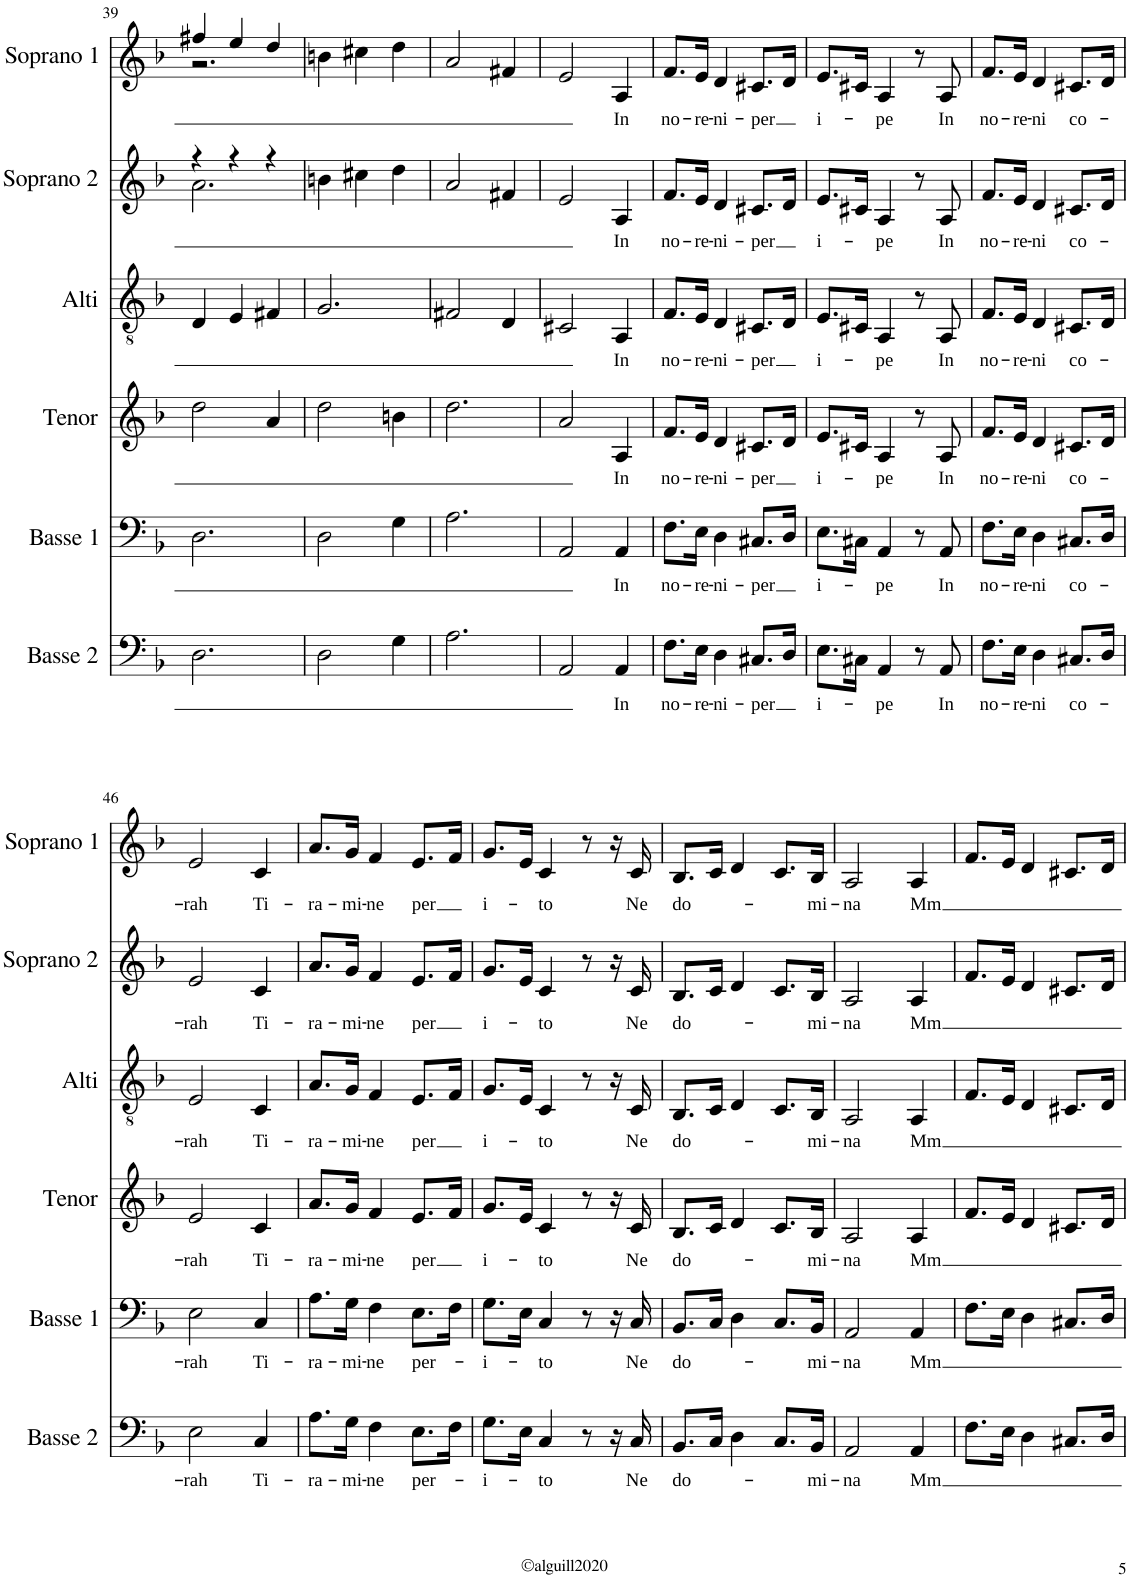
**kern	**text	**kern	**text	**kern	**text	**kern	**text	**kern	**text	**kern	**text
*part6	*part6	*part5	*part5	*part4	*part4	*part3	*part3	*part2	*part2	*part1	*part1
*staff6	*staff6	*staff5	*staff5	*staff4	*staff4	*staff3	*staff3	*staff2	*staff2	*staff1	*staff1
*I"BAsse 2	*	*I"Basse 1	*	*I"Ténor	*	*I"Alti	*	*I"Soprano 2	*	*I"Soprano 1	*
*I'Basse 2	*	*I'Basse 1	*	*	*	*I'Alti	*	*I'Soprano 2	*	*I'Soprano 1	*
!!LO:PB:g=z
*clefF4	*	*clefF4	*	*clefG2	*	*clefGv2	*	*clefG2	*	*clefG2	*
*	*	*	*	*	*	*Trd1c2	*	*Trd4c7	*	*	*
*k[b-]	*	*k[b-]	*	*k[b-]	*	*k[b-]	*	*k[b-]	*	*k[b-]	*
*d:	*	*d:	*	*d:	*	*d:	*	*d:	*	*d:	*
*M3/4	*	*M3/4	*	*M3/4	*	*M3/4	*	*M3/4	*	*M3/4	*
=39	=39	=39	=39	=39	=39	=39	=39	=39	=39	=39	=39
*	*	*	*	*	*	*	*	*^	*	*^	*
2.D\	.	2.D\	.	2dd\	.	4D/	.	4r	2.a\	.	4ff#X/	2.r	.
.	.	.	.	.	.	4E/	.	4r	.	.	4ee/	.	.
.	.	.	.	4a/	.	4F#X/	.	4r	.	.	4dd/	.	.
*	*	*	*	*	*	*	*	*v	*v	*	*	*	*
*	*	*	*	*	*	*	*	*	*	*v	*v	*
=40	=40	=40	=40	=40	=40	=40	=40	=40	=40	=40	=40
2D\	.	2D\	.	2dd\	.	2.G/	.	4bn\	.	4bn\	.
.	.	.	.	.	.	.	.	4cc#X\	.	4cc#X\	.
4G\	.	4G\	.	4bn\	.	.	.	4dd\	.	4dd\	.
=41	=41	=41	=41	=41	=41	=41	=41	=41	=41	=41	=41
2.A\	.	2.A\	.	2.dd\	.	2F#X/	.	2a/	.	2a/	.
.	.	.	.	.	.	4D/	.	4f#X/	.	4f#X/	.
=42	=42	=42	=42	=42	=42	=42	=42	=42	=42	=42	=42
2AA/	.	2AA/	.	2a/	.	2C#X/	.	2e/	.	2e/	.
!	!LO:LY:b	!	!LO:LY:b	!	!LO:LY:b	!	!LO:LY:b	!	!LO:LY:b	!	!LO:LY:b
4AA/	In	4AA/	In	4A/	In	4AA/	In	4A/	In	4A/	In
=43	=43	=43	=43	=43	=43	=43	=43	=43	=43	=43	=43
!	!LO:LY:b	!	!LO:LY:b	!	!LO:LY:b	!	!LO:LY:b	!	!LO:LY:b	!	!LO:LY:b
8.F\L	no-	8.F\L	no-	8.f/L	no-	8.F/L	no-	8.f/L	no-	8.f/L	no-
!	!LO:LY:b	!	!LO:LY:b	!	!LO:LY:b	!	!LO:LY:b	!	!LO:LY:b	!	!LO:LY:b
16E\Jk	-re-	16E\Jk	-re-	16e/Jk	-re-	16E/Jk	-re-	16e/Jk	-re-	16e/Jk	-re-
!	!LO:LY:b	!	!LO:LY:b	!	!LO:LY:b	!	!LO:LY:b	!	!LO:LY:b	!	!LO:LY:b
4D\	-ni-	4D\	-ni-	4d/	-ni-	4D/	-ni-	4d/	-ni-	4d/	-ni-
!	!LO:LY:b	!	!LO:LY:b	!	!LO:LY:b	!	!LO:LY:b	!	!LO:LY:b	!	!LO:LY:b
8.C#X/L	-per	8.C#X/L	-per	8.c#X/L	-per	8.C#X/L	-per	8.c#X/L	-per	8.c#X/L	-per
16D/Jk	.	16D/Jk	.	16d/Jk	.	16D/Jk	.	16d/Jk	.	16d/Jk	.
=44	=44	=44	=44	=44	=44	=44	=44	=44	=44	=44	=44
!	!LO:LY:b	!	!LO:LY:b	!	!LO:LY:b	!	!LO:LY:b	!	!LO:LY:b	!	!LO:LY:b
8.E\L	i-	8.E\L	i-	8.e/L	i-	8.E/L	i-	8.e/L	i-	8.e/L	i-
16C#X\Jk	.	16C#X\Jk	.	16c#X/Jk	.	16C#X/Jk	.	16c#X/Jk	.	16c#X/Jk	.
!	!LO:LY:b	!	!LO:LY:b	!	!LO:LY:b	!	!LO:LY:b	!	!LO:LY:b	!	!LO:LY:b
4AA/	-pe	4AA/	-pe	4A/	-pe	4AA/	-pe	4A/	-pe	4A/	-pe
8r	.	8r	.	8r	.	8r	.	8r	.	8r	.
!	!LO:LY:b	!	!LO:LY:b	!	!LO:LY:b	!	!LO:LY:b	!	!LO:LY:b	!	!LO:LY:b
8AA/	In	8AA/	In	8A/	In	8AA/	In	8A/	In	8A/	In
=45	=45	=45	=45	=45	=45	=45	=45	=45	=45	=45	=45
!	!LO:LY:b	!	!LO:LY:b	!	!LO:LY:b	!	!LO:LY:b	!	!LO:LY:b	!	!LO:LY:b
8.F\L	no-	8.F\L	no-	8.f/L	no-	8.F/L	no-	8.f/L	no-	8.f/L	no-
!	!LO:LY:b	!	!LO:LY:b	!	!LO:LY:b	!	!LO:LY:b	!	!LO:LY:b	!	!LO:LY:b
16E\Jk	-re-	16E\Jk	-re-	16e/Jk	-re-	16E/Jk	-re-	16e/Jk	-re-	16e/Jk	-re-
!	!LO:LY:b	!	!LO:LY:b	!	!LO:LY:b	!	!LO:LY:b	!	!LO:LY:b	!	!LO:LY:b
4D\	-ni	4D\	-ni	4d/	-ni	4D/	-ni	4d/	-ni	4d/	-ni
!	!LO:LY:b	!	!LO:LY:b	!	!LO:LY:b	!	!LO:LY:b	!	!LO:LY:b	!	!LO:LY:b
8.C#X/L	co-	8.C#X/L	co-	8.c#X/L	co-	8.C#X/L	co-	8.c#X/L	co-	8.c#X/L	co-
16D/Jk	.	16D/Jk	.	16d/Jk	.	16D/Jk	.	16d/Jk	.	16d/Jk	.
!!LO:LB:g=z
=46	=46	=46	=46	=46	=46	=46	=46	=46	=46	=46	=46
!	!LO:LY:b	!	!LO:LY:b	!	!LO:LY:b	!	!LO:LY:b	!	!LO:LY:b	!	!LO:LY:b
2E\	-rah	2E\	-rah	2e/	-rah	2E/	-rah	2e/	-rah	2e/	-rah
!	!LO:LY:b	!	!LO:LY:b	!	!LO:LY:b	!	!LO:LY:b	!	!LO:LY:b	!	!LO:LY:b
4C/	Ti-	4C/	Ti-	4c/	Ti-	4C/	Ti-	4c/	Ti-	4c/	Ti-
=47	=47	=47	=47	=47	=47	=47	=47	=47	=47	=47	=47
!	!LO:LY:b	!	!LO:LY:b	!	!LO:LY:b	!	!LO:LY:b	!	!LO:LY:b	!	!LO:LY:b
8.A\L	-ra-	8.A\L	-ra-	8.a/L	-ra-	8.A/L	-ra-	8.a/L	-ra-	8.a/L	-ra-
!	!LO:LY:b	!	!LO:LY:b	!	!LO:LY:b	!	!LO:LY:b	!	!LO:LY:b	!	!LO:LY:b
16G\Jk	-mi-	16G\Jk	-mi-	16g/Jk	-mi-	16G/Jk	-mi-	16g/Jk	-mi-	16g/Jk	-mi-
!	!LO:LY:b	!	!LO:LY:b	!	!LO:LY:b	!	!LO:LY:b	!	!LO:LY:b	!	!LO:LY:b
4F\	-ne	4F\	-ne	4f/	-ne	4F/	-ne	4f/	-ne	4f/	-ne
!	!LO:LY:b	!	!LO:LY:b	!	!LO:LY:b	!	!LO:LY:b	!	!LO:LY:b	!	!LO:LY:b
8.E\L	per-	8.E\L	per-	8.e/L	per	8.E/L	per	8.e/L	per	8.e/L	per
16F\Jk	.	16F\Jk	.	16f/Jk	.	16F/Jk	.	16f/Jk	.	16f/Jk	.
=48	=48	=48	=48	=48	=48	=48	=48	=48	=48	=48	=48
!	!LO:LY:b	!	!LO:LY:b	!	!LO:LY:b	!	!LO:LY:b	!	!LO:LY:b	!	!LO:LY:b
8.G\L	-i-	8.G\L	-i-	8.g/L	i-	8.G/L	i-	8.g/L	i-	8.g/L	i-
16E\Jk	.	16E\Jk	.	16e/Jk	.	16E/Jk	.	16e/Jk	.	16e/Jk	.
!	!LO:LY:b	!	!LO:LY:b	!	!LO:LY:b	!	!LO:LY:b	!	!LO:LY:b	!	!LO:LY:b
4C/	-to	4C/	-to	4c/	-to	4C/	-to	4c/	-to	4c/	-to
8r	.	8r	.	8r	.	8r	.	8r	.	8r	.
16r	.	16r	.	16r	.	16r	.	16r	.	16r	.
!	!LO:LY:b	!	!LO:LY:b	!	!LO:LY:b	!	!LO:LY:b	!	!LO:LY:b	!	!LO:LY:b
16C/	Ne	16C/	Ne	16c/	Ne	16C/	Ne	16c/	Ne	16c/	Ne
=49	=49	=49	=49	=49	=49	=49	=49	=49	=49	=49	=49
!	!LO:LY:b	!	!LO:LY:b	!	!LO:LY:b	!	!LO:LY:b	!	!LO:LY:b	!	!LO:LY:b
8.BB-/L	do-	8.BB-/L	do-	8.B-/L	do-	8.BB-/L	do-	8.B-/L	do-	8.B-/L	do-
16C/Jk	.	16C/Jk	.	16c/Jk	.	16C/Jk	.	16c/Jk	.	16c/Jk	.
4D\	.	4D\	.	4d/	.	4D/	.	4d/	.	4d/	.
8.C/L	.	8.C/L	.	8.c/L	.	8.C/L	.	8.c/L	.	8.c/L	.
!	!LO:LY:b	!	!LO:LY:b	!	!LO:LY:b	!	!LO:LY:b	!	!LO:LY:b	!	!LO:LY:b
16BB-/Jk	-mi-	16BB-/Jk	-mi-	16B-/Jk	-mi-	16BB-/Jk	-mi-	16B-/Jk	-mi-	16B-/Jk	-mi-
=50	=50	=50	=50	=50	=50	=50	=50	=50	=50	=50	=50
!	!LO:LY:b	!	!LO:LY:b	!	!LO:LY:b	!	!LO:LY:b	!	!LO:LY:b	!	!LO:LY:b
2AA/	-na	2AA/	-na	2A/	-na	2AA/	-na	2A/	-na	2A/	-na
!	!LO:LY:b	!	!LO:LY:b	!	!LO:LY:b	!	!LO:LY:b	!	!LO:LY:b	!	!LO:LY:b
4AA/	Mm	4AA/	Mm	4A/	Mm	4AA/	Mm	4A/	Mm	4A/	Mm
=51	=51	=51	=51	=51	=51	=51	=51	=51	=51	=51	=51
8.F\L	.	8.F\L	.	8.f/L	.	8.F/L	.	8.f/L	.	8.f/L	.
16E\Jk	.	16E\Jk	.	16e/Jk	.	16E/Jk	.	16e/Jk	.	16e/Jk	.
4D\	.	4D\	.	4d/	.	4D/	.	4d/	.	4d/	.
8.C#X/L	.	8.C#X/L	.	8.c#X/L	.	8.C#X/L	.	8.c#X/L	.	8.c#X/L	.
16D/Jk	.	16D/Jk	.	16d/Jk	.	16D/Jk	.	16d/Jk	.	16d/Jk	.
=	=	=	=	=	=	=	=	=	=	=	=
*-	*-	*-	*-	*-	*-	*-	*-	*-	*-	*-	*-
